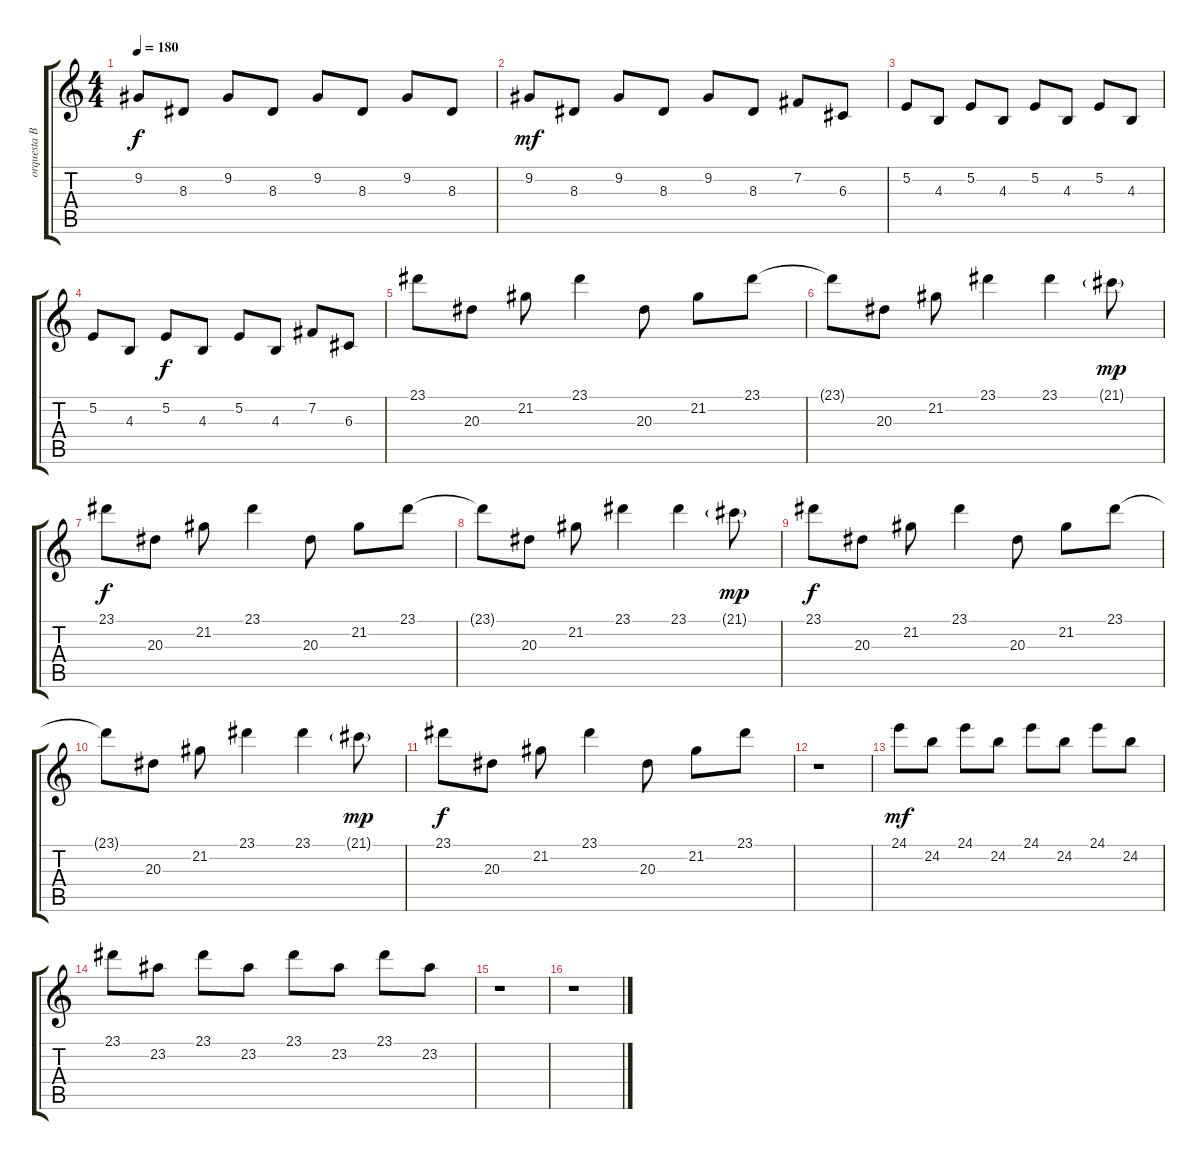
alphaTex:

\track ("orquesta B" "orquesta B") {instrument drawbarorgan}
\staff {score tabs}
\tuning (E4 B3 G3 D3 A2 E2) {hide}
\ts (4 4)
\tempo 180
\clef g2
\ks c
9.2.8{dy f instrument pizzicatostrings} 8.3.8 9.2.8 8.3.8 9.2.8 8.3.8 9.2.8 8.3.8 |
9.2.8{dy mf instrument pizzicatostrings} 8.3.8 9.2.8 8.3.8 9.2.8 8.3.8 7.2.8 6.3.8 |
5.2.8{instrument pizzicatostrings} 4.3.8 5.2.8 4.3.8 5.2.8 4.3.8 5.2.8 4.3.8 |
5.2.8{instrument pizzicatostrings} 4.3.8 5.2.8{dy f} 4.3.8 5.2.8 4.3.8 7.2.8 6.3.8 |
23.1.8{instrument stringensemble1} 20.3.8 21.2.8 23.1.4 20.3.8 21.2.8 23.1.8 |
23.1{t}.8 20.3.8 21.2.8 23.1.4 23.1.4 21.1{g}.8{dy mp} |
23.1.8{dy f instrument stringensemble1} 20.3.8 21.2.8 23.1.4 20.3.8 21.2.8 23.1.8 |
23.1{t}.8 20.3.8 21.2.8 23.1.4 23.1.4 21.1{g}.8{dy mp} |
23.1.8{dy f instrument stringensemble1} 20.3.8 21.2.8 23.1.4 20.3.8 21.2.8 23.1.8 |
23.1{t}.8 20.3.8 21.2.8 23.1.4 23.1.4 21.1{g}.8{dy mp} |
23.1.8{dy f instrument stringensemble1} 20.3.8 21.2.8 23.1.4 20.3.8 21.2.8 23.1.8 |
r.1 |
24.1.8{dy mf} 24.2.8 24.1.8 24.2.8 24.1.8 24.2.8 24.1.8 24.2.8 |
23.1.8 23.2.8 23.1.8 23.2.8 23.1.8 23.2.8 23.1.8 23.2.8 |
r.1 |
r.1
